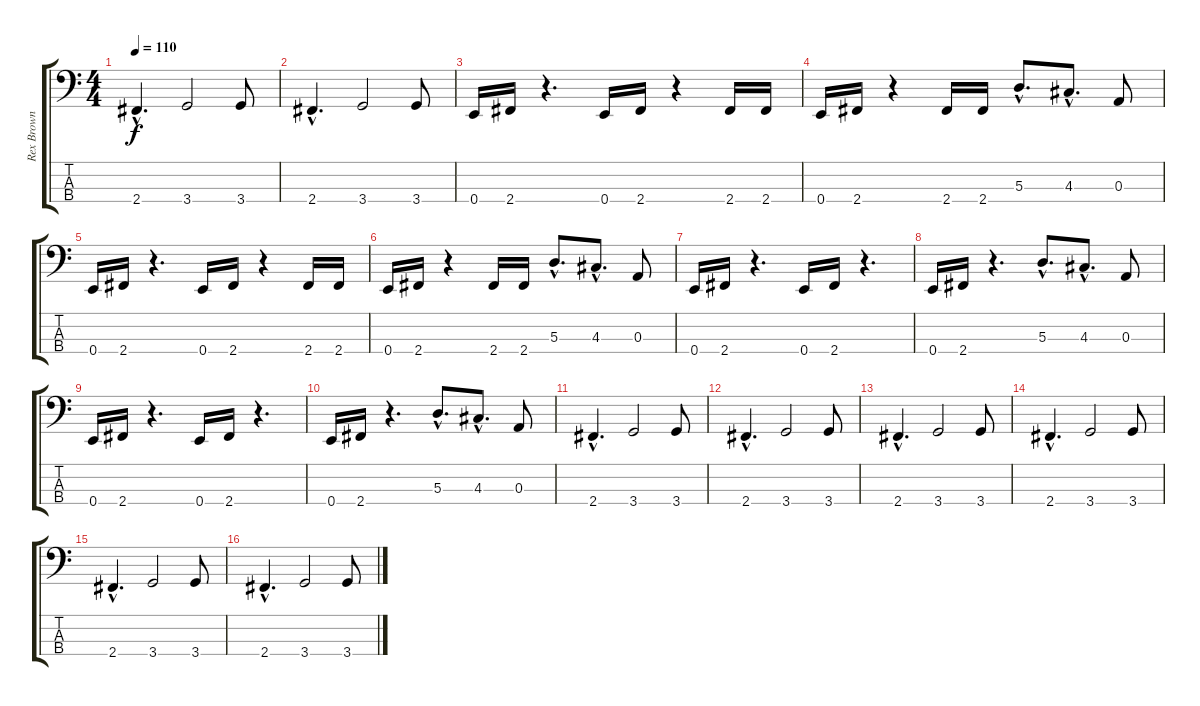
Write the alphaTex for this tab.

\track ("Rex Brown" "Rex Brown") {instrument electricbassfinger}
\staff {score tabs}
\tuning (G2 D2 A1 E1) {hide}
\ts (4 4)
\tempo 110
\clef f4
\ks c
2.4{hac}.4{d dy f} 3.4.2 3.4.8 |
2.4{hac}.4{d} 3.4.2 3.4.8 |
0.4.16 2.4.16 r.4{d} 0.4.16 2.4.16 r.4 2.4.16 2.4.16 |
0.4.16 2.4.16 r.4 2.4.16 2.4.16 5.3{hac}.8{d} 4.3{hac}.8{d} 0.3.8 |
0.4.16 2.4.16 r.4{d} 0.4.16 2.4.16 r.4 2.4.16 2.4.16 |
0.4.16 2.4.16 r.4 2.4.16 2.4.16 5.3{hac}.8{d} 4.3{hac}.8{d} 0.3.8 |
0.4.16 2.4.16 r.4{d} 0.4.16 2.4.16 r.4{d} |
0.4.16 2.4.16 r.4{d} 5.3{hac}.8{d} 4.3{hac}.8{d} 0.3.8 |
0.4.16 2.4.16 r.4{d} 0.4.16 2.4.16 r.4{d} |
0.4.16 2.4.16 r.4{d} 5.3{hac}.8{d} 4.3{hac}.8{d} 0.3.8 |
2.4{hac}.4{d} 3.4.2 3.4.8 |
2.4{hac}.4{d} 3.4.2 3.4.8 |
2.4{hac}.4{d} 3.4.2 3.4.8 |
2.4{hac}.4{d} 3.4.2 3.4.8 |
2.4{hac}.4{d} 3.4.2 3.4.8 |
2.4{hac}.4{d} 3.4.2 3.4.8
